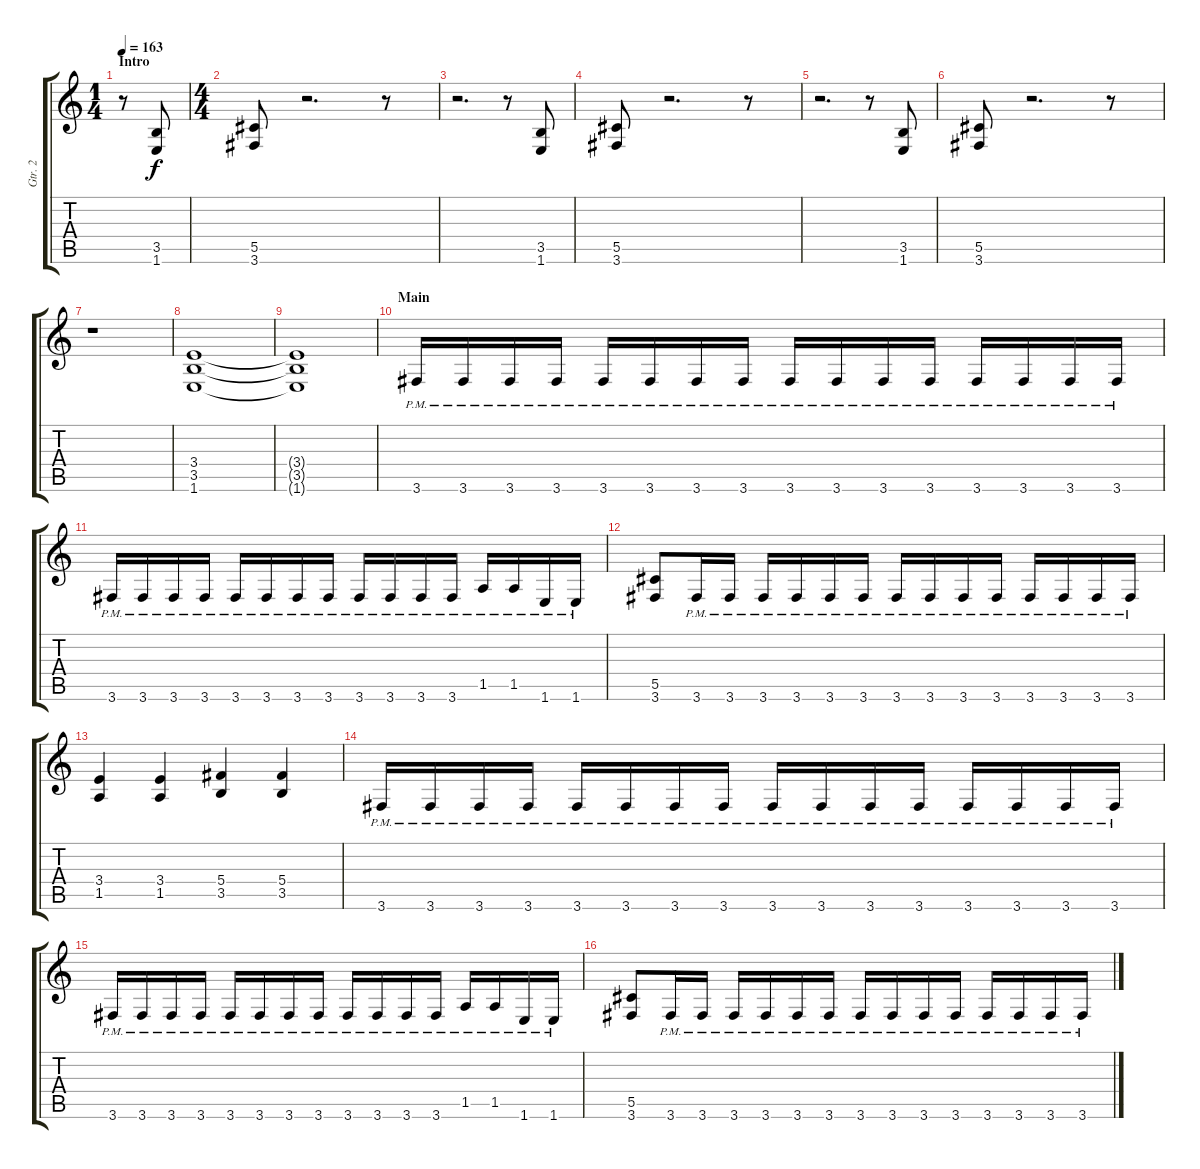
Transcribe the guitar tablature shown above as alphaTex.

\track ("Gtr. 2" "Gtr. 2") {instrument distortionguitar}
\staff {score tabs}
\tuning (Eb4 Bb3 Gb3 Db3 Ab2 Eb2) {hide}
\ts (1 4)
\section ("" "Intro")
\tempo 163
\clef g2
\ks c
r.8{dy f instrument distortionguitar} (3.5 1.6).8 |
\ts (4 4)
(5.5 3.6).8 r.2{d} r.8 |
r.2{d} r.8 (3.5 1.6).8 |
(5.5 3.6).8 r.2{d} r.8 |
r.2{d} r.8 (3.5 1.6).8 |
(5.5 3.6).8 r.2{d} r.8 |
r.1 |
(3.4 3.5 1.6).1 |
(3.4{t} 3.5{t} 1.6{t}).1 |
\section ("" "Main")
3.6{pm}.16 3.6{pm}.16 3.6{pm}.16 3.6{pm}.16 3.6{pm}.16 3.6{pm}.16 3.6{pm}.16 3.6{pm}.16 3.6{pm}.16 3.6{pm}.16 3.6{pm}.16 3.6{pm}.16 3.6{pm}.16 3.6{pm}.16 3.6{pm}.16 3.6{pm}.16 |
3.6{pm}.16 3.6{pm}.16 3.6{pm}.16 3.6{pm}.16 3.6{pm}.16 3.6{pm}.16 3.6{pm}.16 3.6{pm}.16 3.6{pm}.16 3.6{pm}.16 3.6{pm}.16 3.6{pm}.16 1.5{pm}.16 1.5{pm}.16 1.6{pm}.16 1.6{pm}.16 |
(5.5 3.6).8 3.6{pm}.16 3.6{pm}.16 3.6{pm}.16 3.6{pm}.16 3.6{pm}.16 3.6{pm}.16 3.6{pm}.16 3.6{pm}.16 3.6{pm}.16 3.6{pm}.16 3.6{pm}.16 3.6{pm}.16 3.6{pm}.16 3.6{pm}.16 |
(3.4 1.5).4 (3.4 1.5).4 (5.4 3.5).4 (5.4 3.5).4 |
3.6{pm}.16 3.6{pm}.16 3.6{pm}.16 3.6{pm}.16 3.6{pm}.16 3.6{pm}.16 3.6{pm}.16 3.6{pm}.16 3.6{pm}.16 3.6{pm}.16 3.6{pm}.16 3.6{pm}.16 3.6{pm}.16 3.6{pm}.16 3.6{pm}.16 3.6{pm}.16 |
3.6{pm}.16 3.6{pm}.16 3.6{pm}.16 3.6{pm}.16 3.6{pm}.16 3.6{pm}.16 3.6{pm}.16 3.6{pm}.16 3.6{pm}.16 3.6{pm}.16 3.6{pm}.16 3.6{pm}.16 1.5{pm}.16 1.5{pm}.16 1.6{pm}.16 1.6{pm}.16 |
(5.5 3.6).8 3.6{pm}.16 3.6{pm}.16 3.6{pm}.16 3.6{pm}.16 3.6{pm}.16 3.6{pm}.16 3.6{pm}.16 3.6{pm}.16 3.6{pm}.16 3.6{pm}.16 3.6{pm}.16 3.6{pm}.16 3.6{pm}.16 3.6{pm}.16
